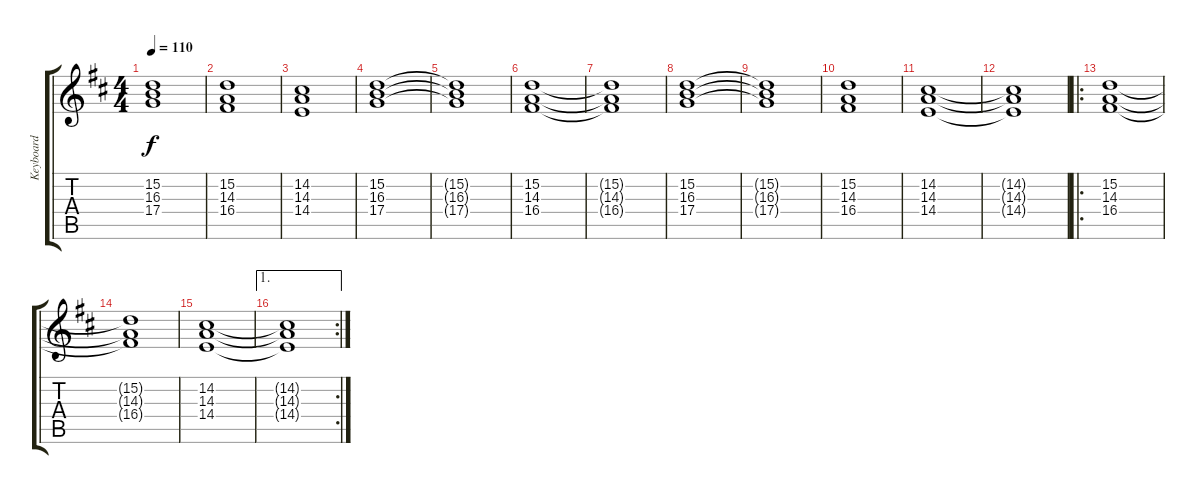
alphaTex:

\track ("Keyboard" "Keyboard") {instrument stringensemble1}
\staff {score tabs}
\tuning (E4 B3 G3 D3 A2 E2) {hide}
\ts (4 4)
\tempo 110
\clef g2
\ks d
(15.2{t} 16.3{t} 17.4{t}).1{dy f} |
(15.2 14.3 16.4).1 |
(14.2 14.3 14.4).1 |
(15.2 16.3 17.4).1 |
(15.2{t} 16.3{t} 17.4{t}).1 |
(15.2 14.3 16.4).1 |
(15.2{t} 14.3{t} 16.4{t}).1 |
(15.2 16.3 17.4).1 |
(15.2{t} 16.3{t} 17.4{t}).1 |
(15.2 14.3 16.4).1 |
(14.2 14.3 14.4).1 |
(14.2{t} 14.3{t} 14.4{t}).1 |
\ro
(15.2 14.3 16.4).1{volume 10} |
(15.2{t} 14.3{t} 16.4{t}).1 |
(14.2 14.3 14.4).1 |
\ae 1
\rc 2
(14.2{t} 14.3{t} 14.4{t}).1
